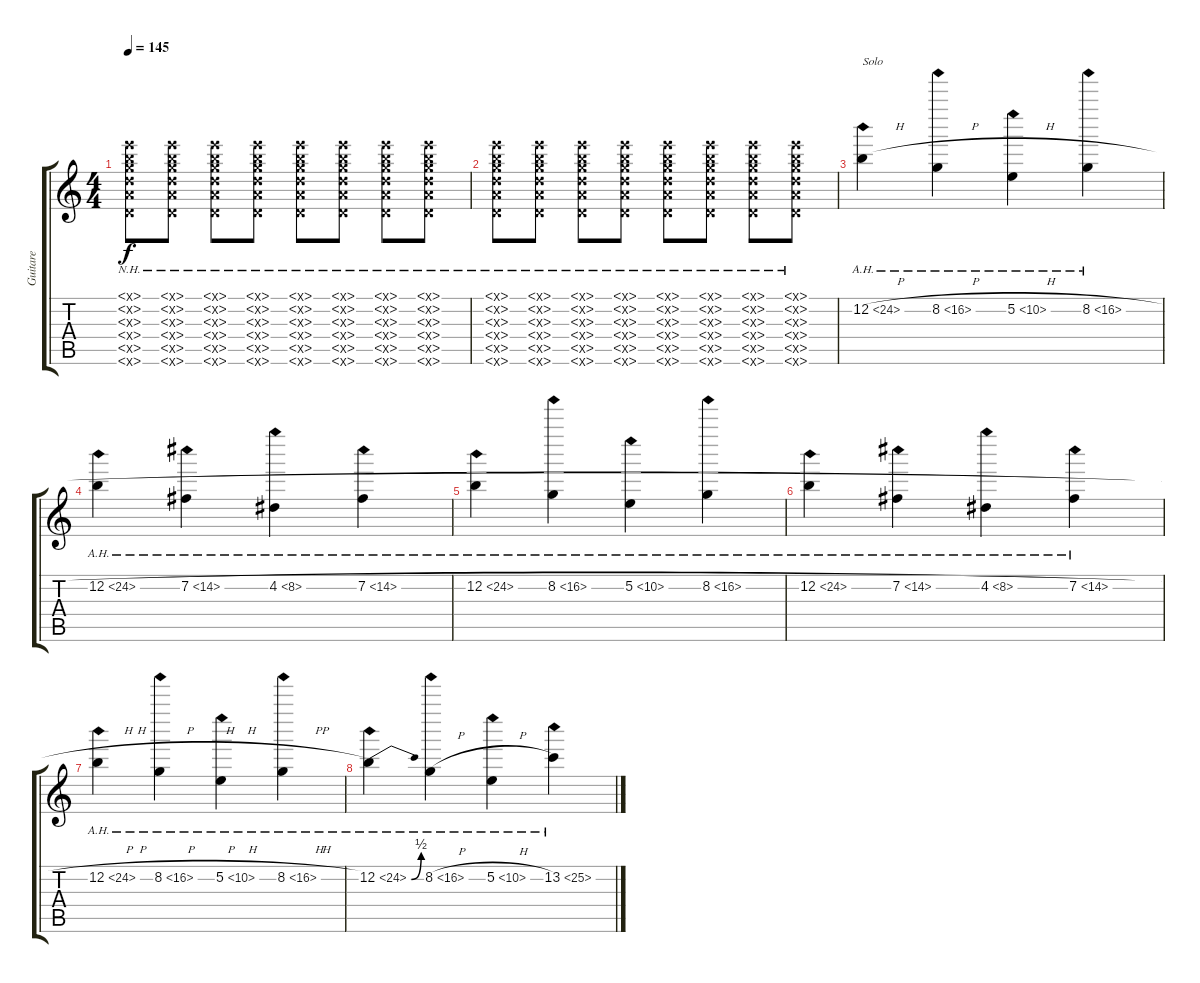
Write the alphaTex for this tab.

\track ("Guitare" "Guitare") {instrument distortionguitar}
\staff {score tabs}
\tuning (E4 B3 G3 D3 A2 D2) {hide}
\ts (4 4)
\tempo 145
\clef g2
\ks c
(-1.1{nh x} -1.2{nh x} -1.3{nh x} -1.4{nh x} -1.5{nh x} -1.6{nh x}).8{dy f} (-1.1{nh x} -1.2{nh x} -1.3{nh x} -1.4{nh x} -1.5{nh x} -1.6{nh x}).8 (-1.1{nh x} -1.2{nh x} -1.3{nh x} -1.4{nh x} -1.5{nh x} -1.6{nh x}).8 (-1.1{nh x} -1.2{nh x} -1.3{nh x} -1.4{nh x} -1.5{nh x} -1.6{nh x}).8 (-1.1{nh x} -1.2{nh x} -1.3{nh x} -1.4{nh x} -1.5{nh x} -1.6{nh x}).8 (-1.1{nh x} -1.2{nh x} -1.3{nh x} -1.4{nh x} -1.5{nh x} -1.6{nh x}).8 (-1.1{nh x} -1.2{nh x} -1.3{nh x} -1.4{nh x} -1.5{nh x} -1.6{nh x}).8 (-1.1{nh x} -1.2{nh x} -1.3{nh x} -1.4{nh x} -1.5{nh x} -1.6{nh x}).8 |
(-1.1{nh x} -1.2{nh x} -1.3{nh x} -1.4{nh x} -1.5{nh x} -1.6{nh x}).8 (-1.1{nh x} -1.2{nh x} -1.3{nh x} -1.4{nh x} -1.5{nh x} -1.6{nh x}).8 (-1.1{nh x} -1.2{nh x} -1.3{nh x} -1.4{nh x} -1.5{nh x} -1.6{nh x}).8 (-1.1{nh x} -1.2{nh x} -1.3{nh x} -1.4{nh x} -1.5{nh x} -1.6{nh x}).8 (-1.1{nh x} -1.2{nh x} -1.3{nh x} -1.4{nh x} -1.5{nh x} -1.6{nh x}).8 (-1.1{nh x} -1.2{nh x} -1.3{nh x} -1.4{nh x} -1.5{nh x} -1.6{nh x}).8 (-1.1{nh x} -1.2{nh x} -1.3{nh x} -1.4{nh x} -1.5{nh x} -1.6{nh x}).8 (-1.1{nh x} -1.2{nh x} -1.3{nh x} -1.4{nh x} -1.5{nh x} -1.6{nh x}).8 |
12.2{ah 12 h}.4{txt "Solo"} 8.2{ah 8 h}.4 5.2{ah 5 h}.4 8.2{ah 8 h}.4 |
12.2{ah 12 h}.4 7.2{ah 7 h}.4 4.2{ah 4 h}.4 7.2{ah 7 h}.4 |
12.2{ah 12 h}.4 8.2{ah 8 h}.4 5.2{ah 5 h}.4 8.2{ah 8 h}.4 |
12.2{ah 12 h}.4 7.2{ah 7 h}.4 4.2{ah 4 h}.4 7.2{ah 7 h}.4 |
12.2{ah 12 h}.4 8.2{ah 8 h}.4 5.2{ah 5 h}.4 8.2{ah 8 h}.4 |
12.2{be (bend 0 0 60 2) ah 12}.4 8.2{ah 8 h}.4 5.2{ah 5 h}.4 13.2{ah 12}.4
